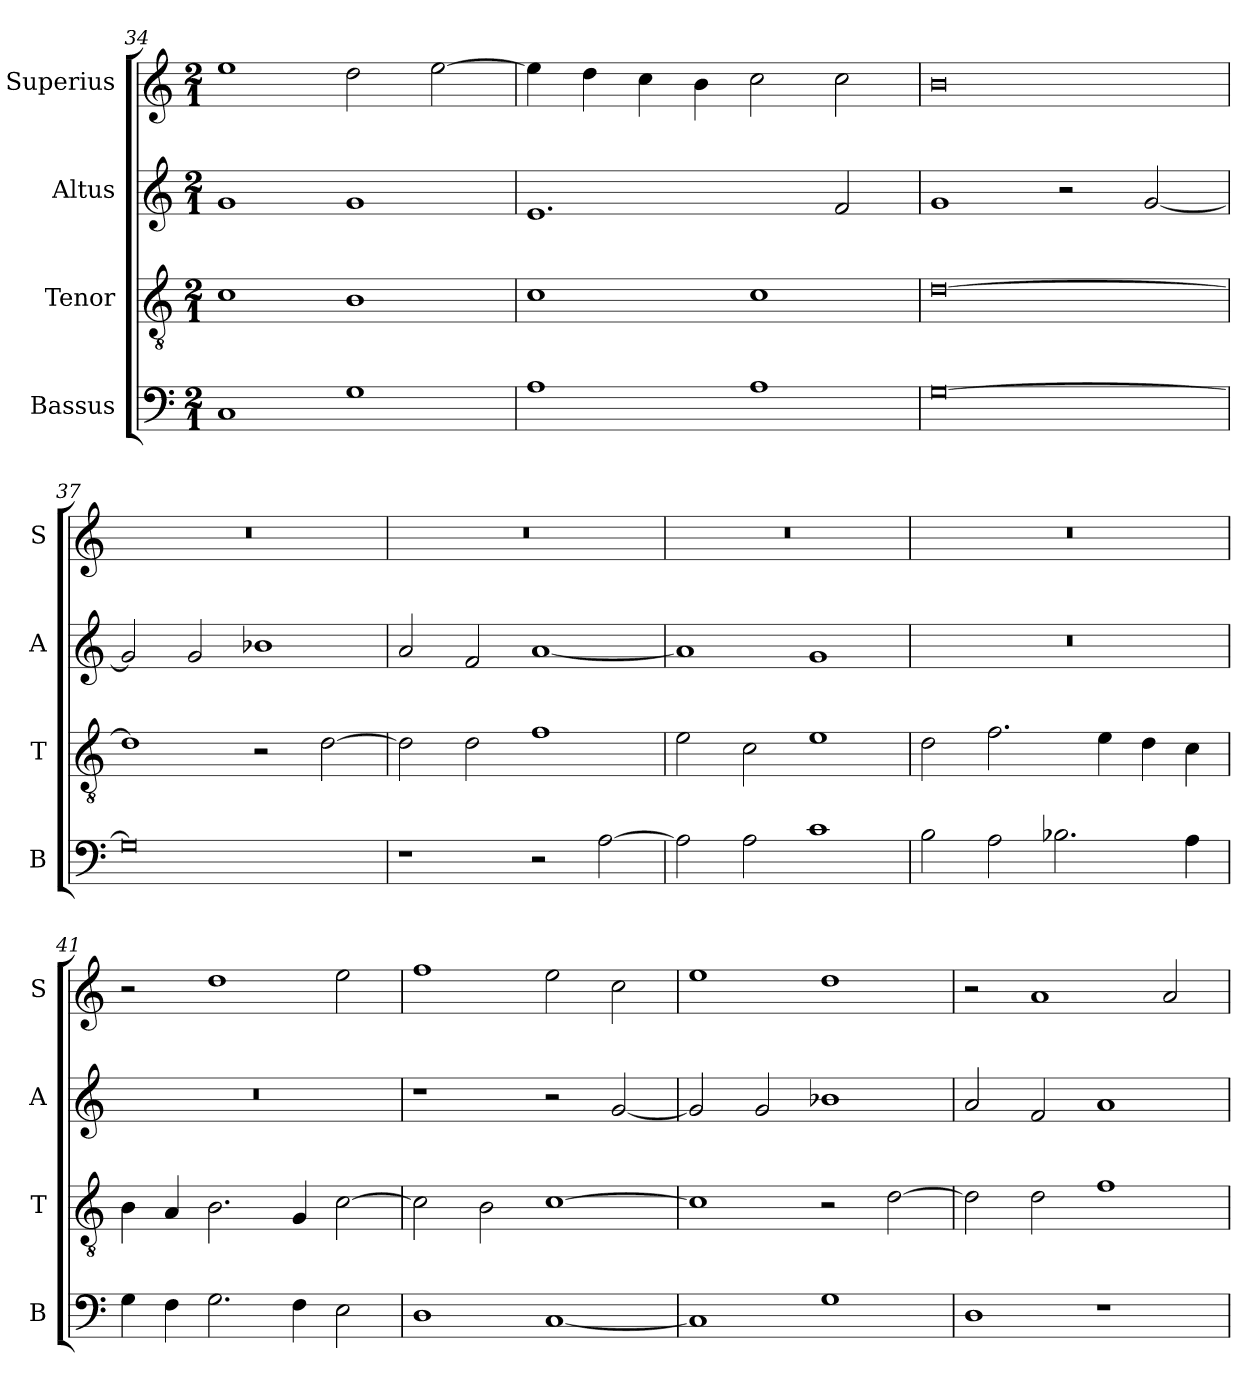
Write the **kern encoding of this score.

**kern	**kern	**kern	**kern
*part4	*part3	*part2	*part1
*staff4	*staff3	*staff2	*staff1
*I"Bassus	*I"Tenor	*I"Altus	*I"Superius
*I'B	*I'T	*I'A	*I'S
*clefF4	*clefGv2	*clefG2	*clefG2
*k[]	*k[]	*k[]	*k[]
*C:	*C:	*C:	*C:
*M2/1	*M2/1	*M2/1	*M2/1
=34	=34	=34	=34
1C	1c	1g	1ee
1G	1B	1g	2dd
.	.	.	[2ee
=35	=35	=35	=35
1A	1c	1.e	4ee]
.	.	.	4dd
.	.	.	4cc
.	.	.	4b
1A	1c	.	2cc
.	.	2f	2cc
=36	=36	=36	=36
[0G	[0d	1g	0b
.	.	2r	.
.	.	[2g	.
=37	=37	=37	=37
0G]	1d]	2g]	0r
.	.	2g	.
.	2r	1b-X	.
.	[2d	.	.
=38	=38	=38	=38
1r	2d]	2a	0r
.	2d	2f	.
2r	1f	[1a	.
[2A	.	.	.
=39	=39	=39	=39
2A]	2e	1a]	0r
2A	2c	.	.
1c	1e	1g	.
=40	=40	=40	=40
2B	2d	0r	0r
2A	2.f	.	.
2.B-X	.	.	.
.	4e	.	.
.	4d	.	.
4A	4c	.	.
=41	=41	=41	=41
4G	4B	0r	2r
4F	4A	.	.
2.G	2.B	.	1dd
4F	4G	.	.
2E	[2c	.	2ee
=42	=42	=42	=42
1D	2c]	1r	1ff
.	2B	.	.
[1C	[1c	2r	2ee
.	.	[2g	2cc
=43	=43	=43	=43
1C]	1c]	2g]	1ee
.	.	2g	.
1G	2r	1b-X	1dd
.	[2d	.	.
=44	=44	=44	=44
1D	2d]	2a	2r
.	2d	2f	1a
1r	1f	1a	.
.	.	.	2a
=	=	=	=
*-	*-	*-	*-
